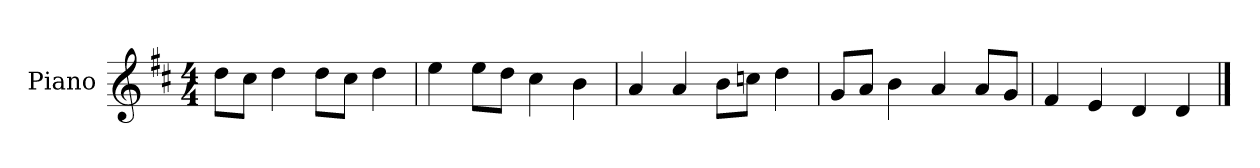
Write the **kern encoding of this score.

**kern
*part1
*staff1
*I"Piano
*I'P-no
*clefG2
*k[f#c#]
*M4/4
*MM90
=1
8dd\L
8cc#\J
4dd\
8dd\L
8cc#\J
4dd\
=2
4ee\
8ee\L
8dd\J
4cc#\
4b\
=3
4a/
4a/
8b\L
8ccn\J
4dd\
=4
8g/L
8a/J
4b\
4a/
8a/L
8g/J
=5
4f#/
4e/
4d/
4d/
==
*-
